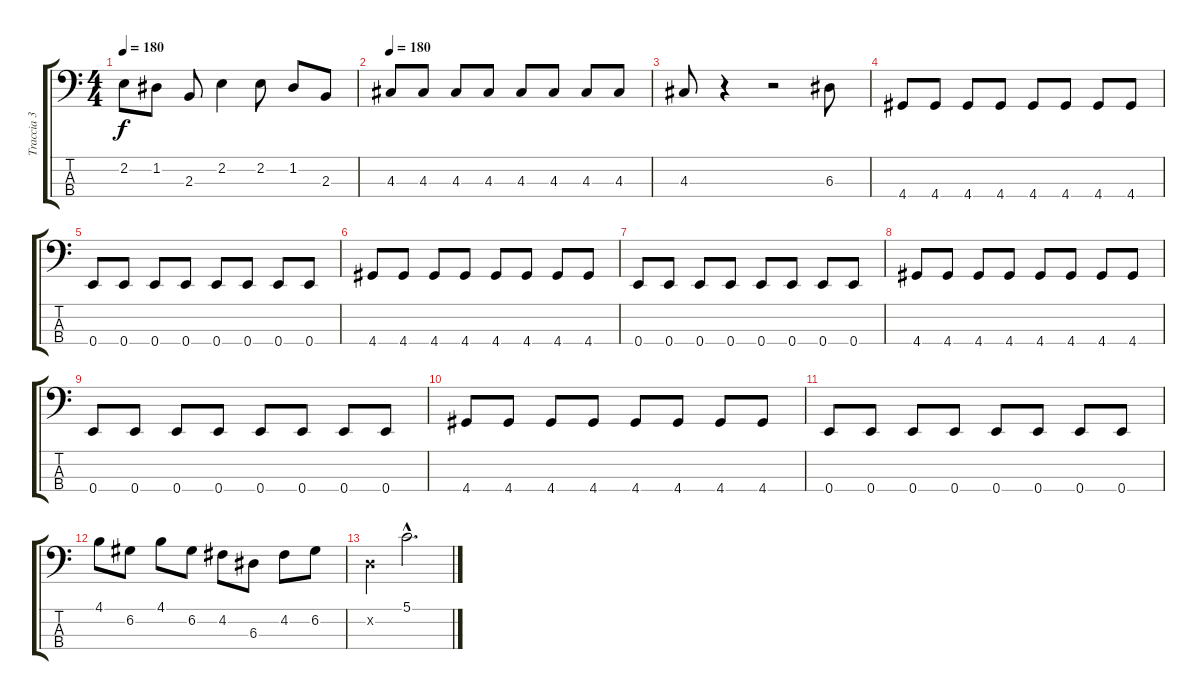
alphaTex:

\track ("Traccia 3" "Traccia 3") {instrument electricbasspick}
\staff {score tabs}
\tuning (G2 D2 A1 E1) {hide}
\ts (4 4)
\tempo 180
\clef f4
\ks c
2.2.8{dy f} 1.2.8 2.3.8 2.2.4 2.2.8 1.2.8 2.3.8 |
\tempo 180
4.3.8 4.3.8 4.3.8 4.3.8 4.3.8 4.3.8 4.3.8 4.3.8 |
4.3.8 r.4 r.2 6.3.8 |
4.4.8 4.4.8 4.4.8 4.4.8 4.4.8 4.4.8 4.4.8 4.4.8 |
0.4.8 0.4.8 0.4.8 0.4.8 0.4.8 0.4.8 0.4.8 0.4.8 |
4.4.8 4.4.8 4.4.8 4.4.8 4.4.8 4.4.8 4.4.8 4.4.8 |
0.4.8 0.4.8 0.4.8 0.4.8 0.4.8 0.4.8 0.4.8 0.4.8 |
4.4.8 4.4.8 4.4.8 4.4.8 4.4.8 4.4.8 4.4.8 4.4.8 |
0.4.8 0.4.8 0.4.8 0.4.8 0.4.8 0.4.8 0.4.8 0.4.8 |
4.4.8 4.4.8 4.4.8 4.4.8 4.4.8 4.4.8 4.4.8 4.4.8 |
0.4.8 0.4.8 0.4.8 0.4.8 0.4.8 0.4.8 0.4.8 0.4.8 |
4.1.8 6.2.8 4.1.8 6.2.8 4.2.8 6.3.8 4.2.8 6.2.8 |
0.2{x}.4 5.1{hac}.2{d}
